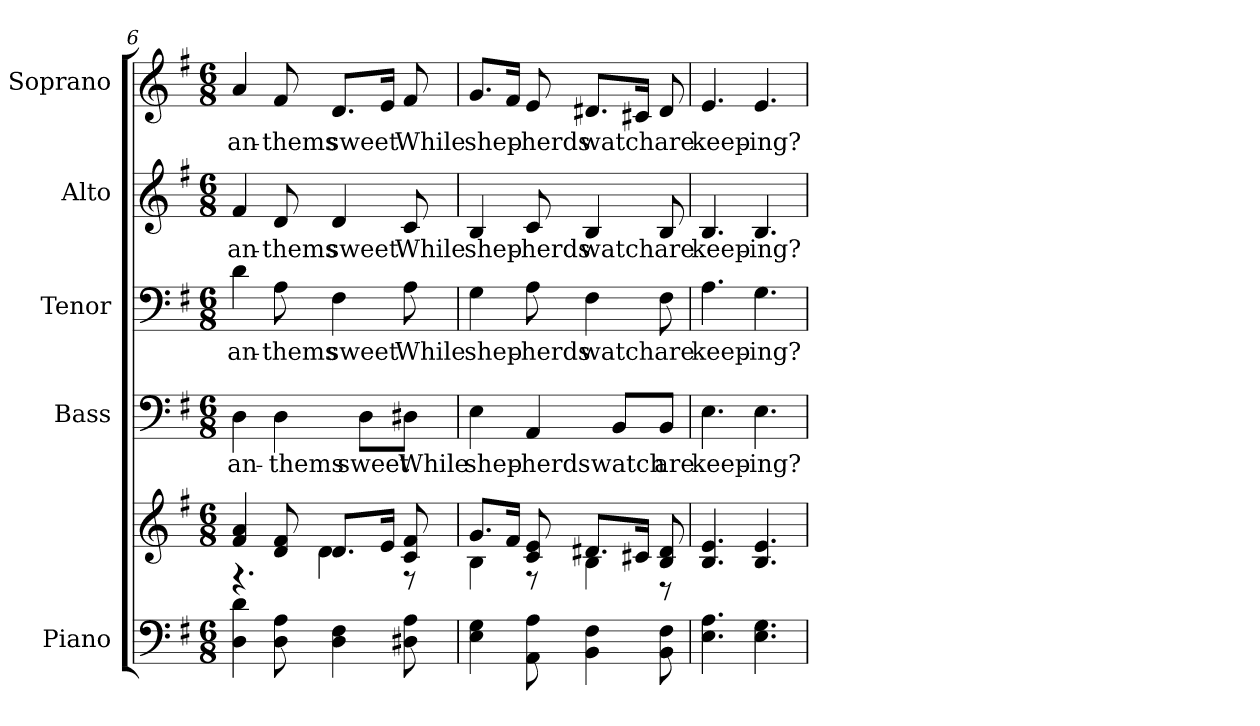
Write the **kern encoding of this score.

**kern	**kern	**kern	**text	**kern	**text	**kern	**text	**kern	**text
*part5	*part5	*part4	*part4	*part3	*part3	*part2	*part2	*part1	*part1
*staff6	*staff5	*staff4	*staff4	*staff3	*staff3	*staff2	*staff2	*staff1	*staff1
*I"Piano	*	*I"Bass	*	*I"Tenor	*	*I"Alto	*	*I"Soprano	*
*I'Pno.	*	*I'B.	*	*I'T.	*	*I'A.	*	*I'S.	*
*clefF4	*clefG2	*clefF4	*	*clefF4	*	*clefG2	*	*clefG2	*
*k[f#]	*k[f#]	*k[f#]	*	*k[f#]	*	*k[f#]	*	*k[f#]	*
*G:	*G:	*G:	*	*G:	*	*G:	*	*G:	*
*M6/8	*M6/8	*M6/8	*	*M6/8	*	*M6/8	*	*M6/8	*
=6	=6	=6	=6	=6	=6	=6	=6	=6	=6
*	*^	*	*	*	*	*	*	*	*
!	!	!	!	!LO:LY:b:color=#000000	!	!	!	!	!	!
!	!	!	!	!	!	!LO:LY:b:color=#000000	!	!	!	!
!	!	!	!	!	!	!	!	!LO:LY:b:color=#000000	!	!
!	!	!	!	!	!	!	!	!	!	!LO:LY:b:color=#000000
4Di\ 4di	4f#i/ 4ai	4.r	4Di\	an-	4di\	an-	4f#i/	an-	4ai/	an-
!	!	!	!	!LO:LY:b:color=#000000	!	!	!	!	!	!
!	!	!	!	!	!	!LO:LY:b:color=#000000	!	!	!	!
!	!	!	!	!	!	!	!	!LO:LY:b:color=#000000	!	!
!	!	!	!	!	!	!	!	!	!	!LO:LY:b:color=#000000
8Di\ 8Ai	8di/ 8f#i	.	4Di\	-thems	8Ai\	-thems	8di/	-thems	8f#i/	-thems
!	!	!	!	!	!	!LO:LY:b:color=#000000	!	!	!	!
!	!	!	!	!	!	!	!	!LO:LY:b:color=#000000	!	!
!	!	!	!	!	!	!	!	!	!	!LO:LY:b:color=#000000
4Di\ 4F#i	8.di/L	4di\	.	.	4F#i\	sweet	4di/	sweet	8.di/L	sweet
!	!	!	!	!LO:LY:b:color=#000000	!	!	!	!	!	!
.	.	.	8Di\L	sweet	.	.	.	.	.	.
.	16ei/Jk	.	.	.	.	.	.	.	16ei/Jk	.
!	!	!	!	!LO:LY:b:color=#000000	!	!	!	!	!	!
!	!	!	!	!	!	!LO:LY:b:color=#000000	!	!	!	!
!	!	!	!	!	!	!	!	!LO:LY:b:color=#000000	!	!
!	!	!	!	!	!	!	!	!	!	!LO:LY:b:color=#000000
8D#Xi\ 8Ai	8ci/ 8f#i	8r	8D#Xi\J	While	8Ai\	While	8ci/	While	8f#i/	While
!!LO:PB:g=z
=7	=7	=7	=7	=7	=7	=7	=7	=7	=7	=7
!	!	!	!	!LO:LY:b:color=#000000	!	!	!	!	!	!
!	!	!	!	!	!	!LO:LY:b:color=#000000	!	!	!	!
!	!	!	!	!	!	!	!	!LO:LY:b:color=#000000	!	!
!	!	!	!	!	!	!	!	!	!	!LO:LY:b:color=#000000
4Ei\ 4Gi	8.gi/L	4Bi\	4Ei\	shep-	4Gi\	shep-	4Bi/	shep-	8.gi/L	shep-
.	16f#i/Jk	.	.	.	.	.	.	.	16f#i/Jk	.
!	!	!	!	!LO:LY:b:color=#000000	!	!	!	!	!	!
!	!	!	!	!	!	!LO:LY:b:color=#000000	!	!	!	!
!	!	!	!	!	!	!	!	!LO:LY:b:color=#000000	!	!
!	!	!	!	!	!	!	!	!	!	!LO:LY:b:color=#000000
8AAi\ 8Ai	8ci/ 8ei	8r	4AAi/	-herds	8Ai\	-herds	8ci/	-herds	8ei/	-herds
!	!	!	!	!	!	!LO:LY:b:color=#000000	!	!	!	!
!	!	!	!	!	!	!	!	!LO:LY:b:color=#000000	!	!
!	!	!	!	!	!	!	!	!	!	!LO:LY:b:color=#000000
4BBi\ 4F#i	8.d#Xi/L	4Bi\	.	.	4F#i\	watch	4Bi/	watch	8.d#Xi/L	watch
!	!	!	!	!LO:LY:b:color=#000000	!	!	!	!	!	!
.	.	.	8BBi/L	watch	.	.	.	.	.	.
.	16c#Xi/Jk	.	.	.	.	.	.	.	16c#Xi/Jk	.
!	!	!	!	!LO:LY:b:color=#000000	!	!	!	!	!	!
!	!	!	!	!	!	!LO:LY:b:color=#000000	!	!	!	!
!	!	!	!	!	!	!	!	!LO:LY:b:color=#000000	!	!
!	!	!	!	!	!	!	!	!	!	!LO:LY:b:color=#000000
8BBi\ 8F#i	8Bi/ 8d#i	8r	8BBi/J	are	8F#i\	are	8Bi/	are	8d#i/	are
*	*v	*v	*	*	*	*	*	*	*	*
=8	=8	=8	=8	=8	=8	=8	=8	=8	=8
*	*^	*	*	*	*	*	*	*	*
!	!	!	!	!LO:LY:b:color=#000000	!	!	!	!	!	!
*	*v	*v	*	*	*	*	*	*	*	*
*	*^	*	*	*	*	*	*	*	*
!	!	!	!	!	!	!LO:LY:b:color=#000000	!	!	!	!
*	*v	*v	*	*	*	*	*	*	*	*
*	*^	*	*	*	*	*	*	*	*
!	!	!	!	!	!	!	!	!LO:LY:b:color=#000000	!	!
*	*v	*v	*	*	*	*	*	*	*	*
*	*^	*	*	*	*	*	*	*	*
!	!	!	!	!	!	!	!	!	!	!LO:LY:b:color=#000000
*	*v	*v	*	*	*	*	*	*	*	*
4.Ei\ 4.Ai	4.Bi/ 4.ei	4.Ei\	keep-	4.Ai\	keep-	4.Bi/	keep-	4.ei/	keep-
!	!	!	!LO:LY:b:color=#000000	!	!	!	!	!	!
!	!	!	!	!	!LO:LY:b:color=#000000	!	!	!	!
!	!	!	!	!	!	!	!LO:LY:b:color=#000000	!	!
!	!	!	!	!	!	!	!	!	!LO:LY:b:color=#000000
4.Ei\ 4.Gi	4.Bi/ 4.ei	4.Ei\	-ing?	4.Gi\	-ing?	4.Bi/	-ing?	4.ei/	-ing?
=	=	=	=	=	=	=	=	=	=
*-	*-	*-	*-	*-	*-	*-	*-	*-	*-
